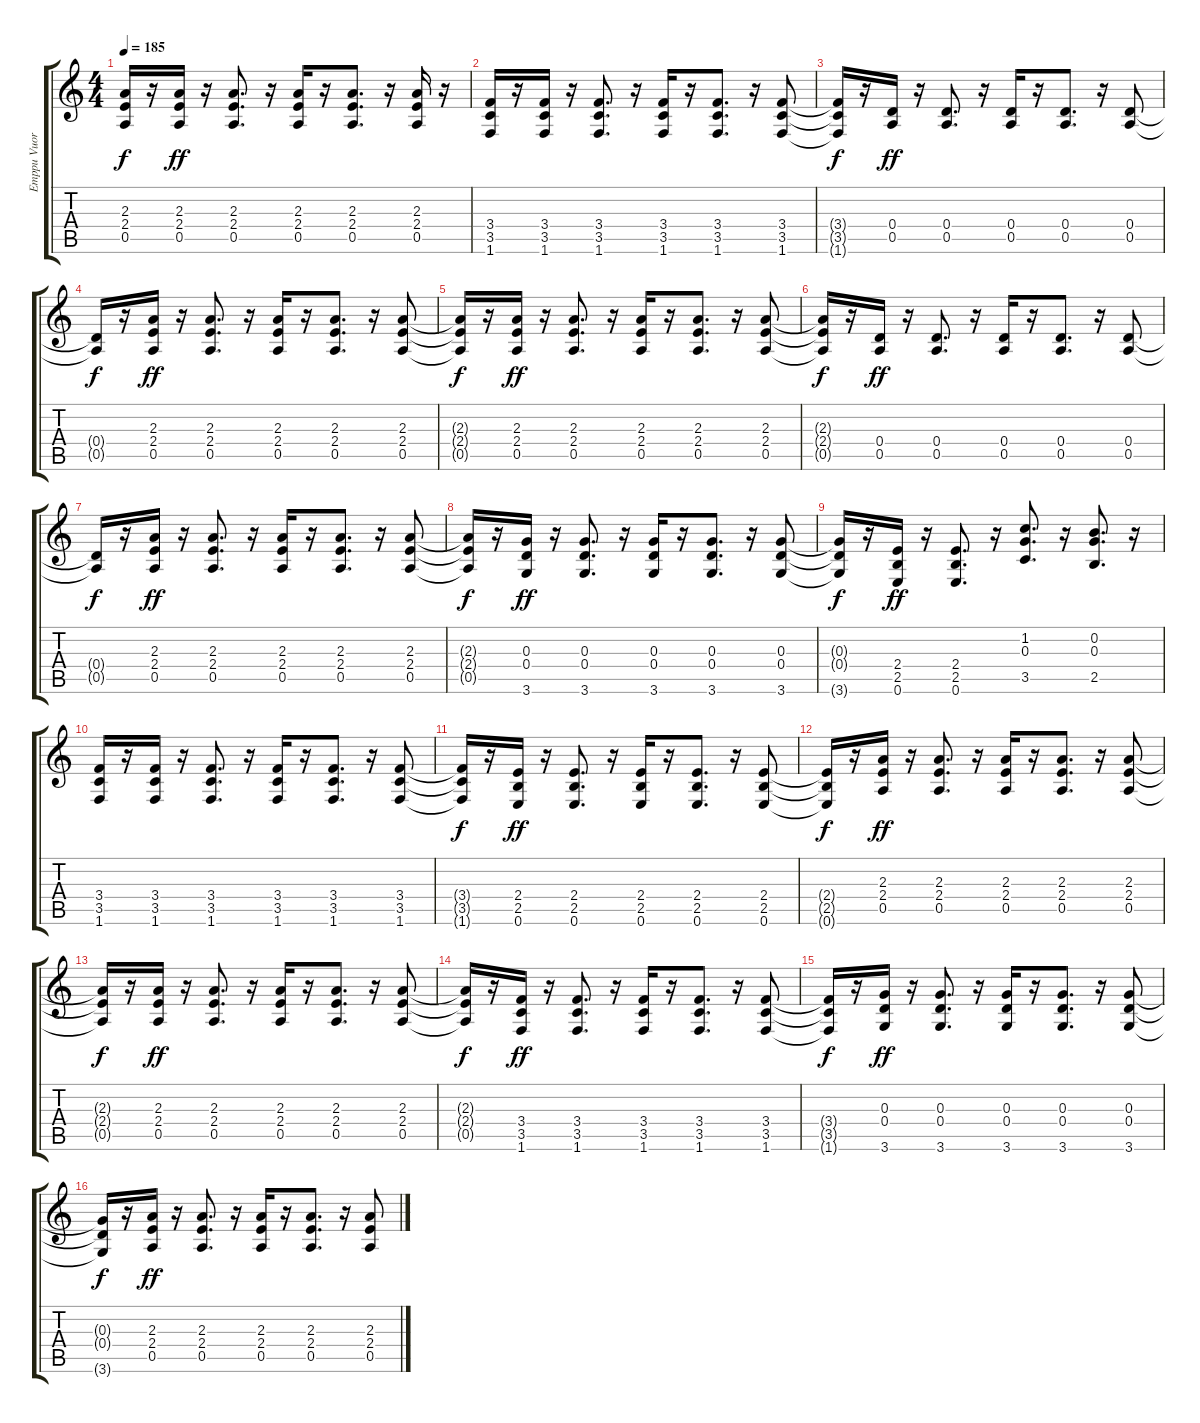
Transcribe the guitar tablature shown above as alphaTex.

\track ("Emppu Vuorinen" "Emppu Vuor") {instrument distortionguitar}
\staff {score tabs}
\tuning (E4 B3 G3 D3 A2 E2) {hide}
\ts (4 4)
\tempo 185
\clef g2
\ks c
(2.3{t} 2.4{t} 0.5{t}).16{dy f} r.16 (2.3 2.4 0.5).16{dy ff volume 9} r.16 (2.3 2.4 0.5).8{d volume 9} r.16 (2.3 2.4 0.5).16{volume 9} r.16 (2.3 2.4 0.5).8{d} r.16 (2.3 2.4 0.5).16{volume 8} r.16 |
(3.4 3.5 1.6).16{volume 8} r.16 (3.4 3.5 1.6).16 r.16 (3.4 3.5 1.6).8{d volume 8} r.16 (3.4 3.5 1.6).16{volume 8} r.16 (3.4 3.5 1.6).8{d volume 8} r.16 (3.4 3.5 1.6).8{volume 8} |
(3.4{t} 3.5{t} 1.6{t}).16{dy f} r.16 (0.4 0.5).16{dy ff volume 8} r.16 (0.4 0.5).8{d} r.16 (0.4 0.5).16{volume 8} r.16 (0.4 0.5).8{d volume 8} r.16 (0.4 0.5).8{volume 7} |
(0.4{t} 0.5{t}).16{dy f} r.16 (2.3 2.4 0.5).16{dy ff volume 7} r.16 (2.3 2.4 0.5).8{d} r.16 (2.3 2.4 0.5).16{volume 7} r.16 (2.3 2.4 0.5).8{d volume 7} r.16 (2.3 2.4 0.5).8{volume 7} |
(2.3{t} 2.4{t} 0.5{t}).16{dy f} r.16 (2.3 2.4 0.5).16{dy ff volume 7} r.16 (2.3 2.4 0.5).8{d} r.16 (2.3 2.4 0.5).16{volume 6} r.16 (2.3 2.4 0.5).8{d} r.16 (2.3 2.4 0.5).8{volume 6} |
(2.3{t} 2.4{t} 0.5{t}).16{dy f} r.16 (0.4 0.5).16{dy ff volume 6} r.16 (0.4 0.5).8{d volume 6} r.16 (0.4 0.5).16{volume 6} r.16 (0.4 0.5).8{d} r.16 (0.4 0.5).8{volume 6} |
(0.4{t} 0.5{t}).16{dy f} r.16 (2.3 2.4 0.5).16{dy ff volume 6} r.16 (2.3 2.4 0.5).8{d volume 6} r.16 (2.3 2.4 0.5).16{volume 6} r.16 (2.3 2.4 0.5).8{d} r.16 (2.3 2.4 0.5).8{volume 5} |
(2.3{t} 2.4{t} 0.5{t}).16{dy f} r.16 (0.3 0.4 3.6).16{dy ff volume 5} r.16 (0.3 0.4 3.6).8{d volume 5} r.16 (0.3 0.4 3.6).16{volume 5} r.16 (0.3 0.4 3.6).8{d volume 5} r.16 (0.3 0.4 3.6).8{volume 5} |
(0.3{t} 0.4{t} 3.6{t}).16{dy f} r.16 (2.4 2.5 0.6).16{dy ff volume 5} r.16 (2.4 2.5 0.6).8{d} r.16 (1.2 0.3 3.5).8{d volume 4} r.16 (0.2 0.3 2.5).8{d volume 4} r.16 |
(3.4 3.5 1.6).16{volume 4} r.16 (3.4 3.5 1.6).16{volume 4} r.16 (3.4 3.5 1.6).8{d} r.16 (3.4 3.5 1.6).16{volume 4} r.16 (3.4 3.5 1.6).8{d volume 4} r.16 (3.4 3.5 1.6).8{volume 4} |
(3.4{t} 3.5{t} 1.6{t}).16{dy f} r.16 (2.4 2.5 0.6).16{dy ff volume 4} r.16 (2.4 2.5 0.6).8{d volume 4} r.16 (2.4 2.5 0.6).16{volume 3} r.16 (2.4 2.5 0.6).8{d} r.16 (2.4 2.5 0.6).8{volume 3} |
(2.4{t} 2.5{t} 0.6{t}).16{dy f} r.16 (2.3 2.4 0.5).16{dy ff volume 3} r.16 (2.3 2.4 0.5).8{d volume 3} r.16 (2.3 2.4 0.5).16{volume 3} r.16 (2.3 2.4 0.5).8{d} r.16 (2.3 2.4 0.5).8{volume 3} |
(2.3{t} 2.4{t} 0.5{t}).16{dy f} r.16 (2.3 2.4 0.5).16{dy ff volume 3} r.16 (2.3 2.4 0.5).8{d volume 2} r.16 (2.3 2.4 0.5).16{volume 2} r.16 (2.3 2.4 0.5).8{d} r.16 (2.3 2.4 0.5).8{volume 2} |
(2.3{t} 2.4{t} 0.5{t}).16{dy f} r.16 (3.4 3.5 1.6).16{dy ff volume 2} r.16 (3.4 3.5 1.6).8{d} r.16 (3.4 3.5 1.6).16{volume 2} r.16 (3.4 3.5 1.6).8{d volume 2} r.16 (3.4 3.5 1.6).8{volume 2} |
(3.4{t} 3.5{t} 1.6{t}).16{dy f} r.16 (0.3 0.4 3.6).16{dy ff volume 2} r.16 (0.3 0.4 3.6).8{d} r.16 (0.3 0.4 3.6).16{volume 1} r.16 (0.3 0.4 3.6).8{d volume 1} r.16 (0.3 0.4 3.6).8{volume 1} |
(0.3{t} 0.4{t} 3.6{t}).16{dy f} r.16 (2.3 2.4 0.5).16{dy ff volume 1} r.16 (2.3 2.4 0.5).8{d} r.16 (2.3 2.4 0.5).16{volume 1} r.16 (2.3 2.4 0.5).8{d volume 1} r.16 (2.3 2.4 0.5).8{volume 1}
